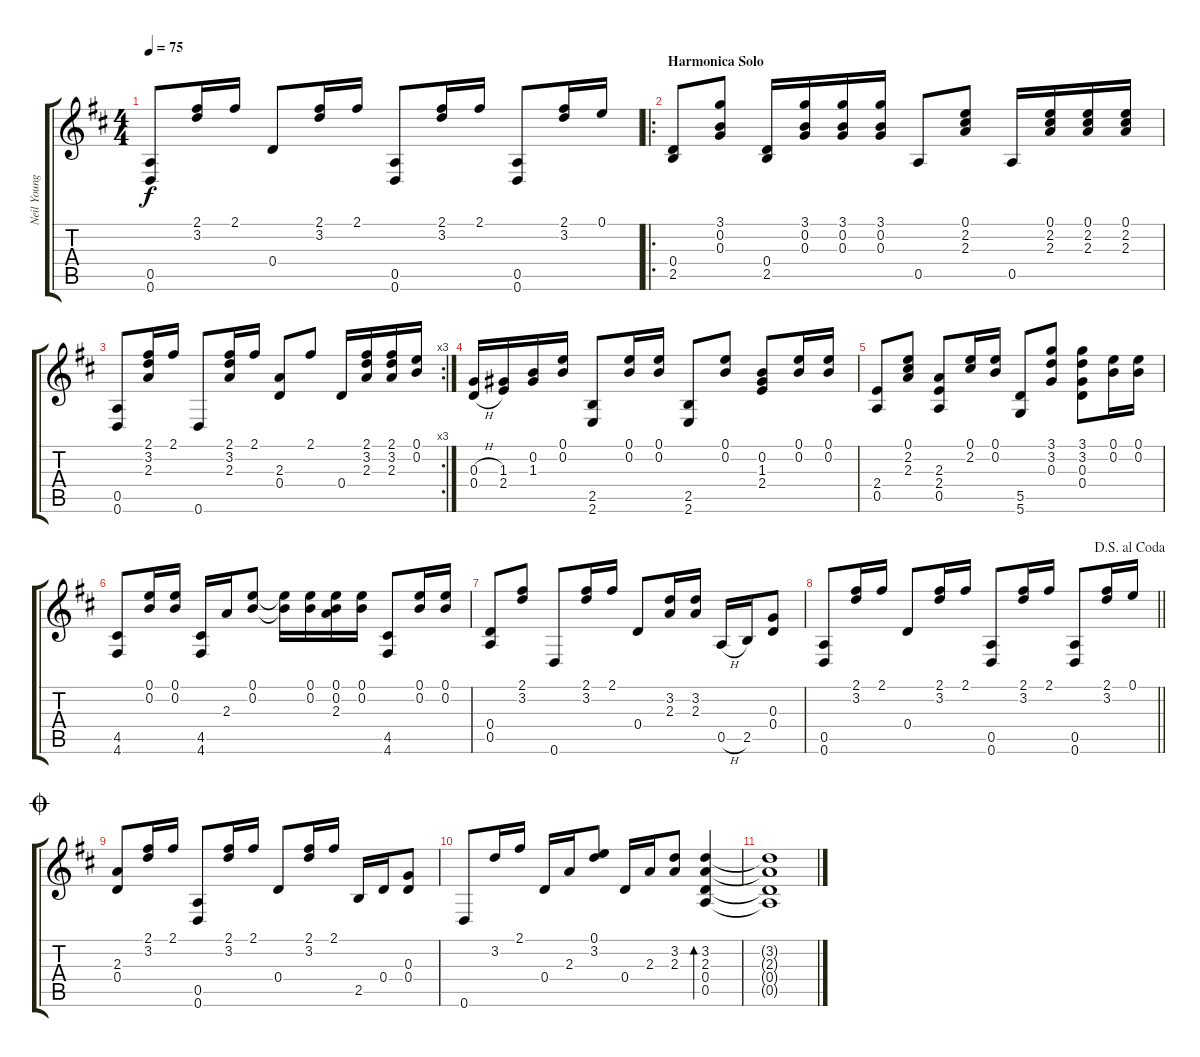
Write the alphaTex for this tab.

\track ("Neil Young - Acoustic Guitar (Dropeed D-" "Neil Young") {instrument acousticguitarsteel}
\staff {score tabs}
\tuning (E4 B3 G3 D3 A2 D2) {hide}
\ts (4 4)
\tempo 75
\clef g2
\ks d
(0.5 0.6).8{dy f} (2.1 3.2).16 2.1.16 0.4.8 (2.1 3.2).16 2.1.16 (0.5 0.6).8 (2.1 3.2).16 2.1.16 (0.5 0.6).8 (2.1 3.2).16 0.1.16 |
\ro
\section ("" "Harmonica Solo")
(0.4 2.5).8 (3.1 0.2 0.3).8 (0.4 2.5).16 (3.1 0.2 0.3).16 (3.1 0.2 0.3).16 (3.1 0.2 0.3).16 0.5.8 (0.1 2.2 2.3).8 0.5.16 (0.1 2.2 2.3).16 (0.1 2.2 2.3).16 (0.1 2.2 2.3).16 |
\rc 3
(0.5 0.6).8 (2.1 3.2 2.3).16 2.1.16 0.6.8 (2.1 3.2 2.3).16 2.1.16 (2.3 0.4).8 2.1.8 0.4.16 (2.1 3.2 2.3).16 (2.1 3.2 2.3).16 (0.1 0.2).16 |
(0.3{h} 0.4{h}).16 (1.3 2.4).16 (0.2 1.3).16 (0.1 0.2).16 (2.5 2.6).8 (0.1 0.2).16 (0.1 0.2).16 (2.5 2.6).8 (0.1 0.2).8 (0.2 1.3 2.4).8 (0.1 0.2).16 (0.1 0.2).16 |
(2.4 0.5).8 (0.1 2.2 2.3).8 (2.3 2.4 0.5).8 (0.1 2.2).16 (0.1 0.2).16 (5.5 5.6).8 (3.1 3.2 0.3).8 (3.1 3.2 0.3 0.4).8 (0.1 0.2).16 (0.1 0.2).16 |
(4.5 4.6).8 (0.1 0.2).16 (0.1 0.2).16 (4.5 4.6).16 2.3.16 (0.1 0.2).8 (0.1{t} 0.2{t}).16 (0.1 0.2).16 (0.1 0.2 2.3).16 (0.1 0.2).16 (4.5 4.6).8 (0.1 0.2).16 (0.1 0.2).16 |
(0.4 0.5).8 (2.1 3.2).8 0.6.8 (2.1 3.2).16 2.1.16 0.4.8 (3.2 2.3).16 (3.2 2.3).16 0.5{h}.16 2.5.16 (0.3 0.4).8 |
\jump dalsegnoalcoda
\barLineRight lightlight
(0.5 0.6).8 (2.1 3.2).16 2.1.16 0.4.8 (2.1 3.2).16 2.1.16 (0.5 0.6).8 (2.1 3.2).16 2.1.16 (0.5 0.6).8 (2.1 3.2).16 0.1.16 |
\jump coda
(2.3 0.4).8 (2.1 3.2).16 2.1.16 (0.5 0.6).8 (2.1 3.2).16 2.1.16 0.4.8 (2.1 3.2).16 2.1.16 2.5.16 0.4.16 (0.3 0.4).8 |
0.6.8 3.2.16 2.1.16 0.4.16 2.3.16 (0.1 3.2).8 0.4.16 2.3.16 (3.2 2.3).8 (3.2 2.3 0.4 0.5).4{bd 30} |
(3.2{t} 2.3{t} 0.4{t} 0.5{t}).1
